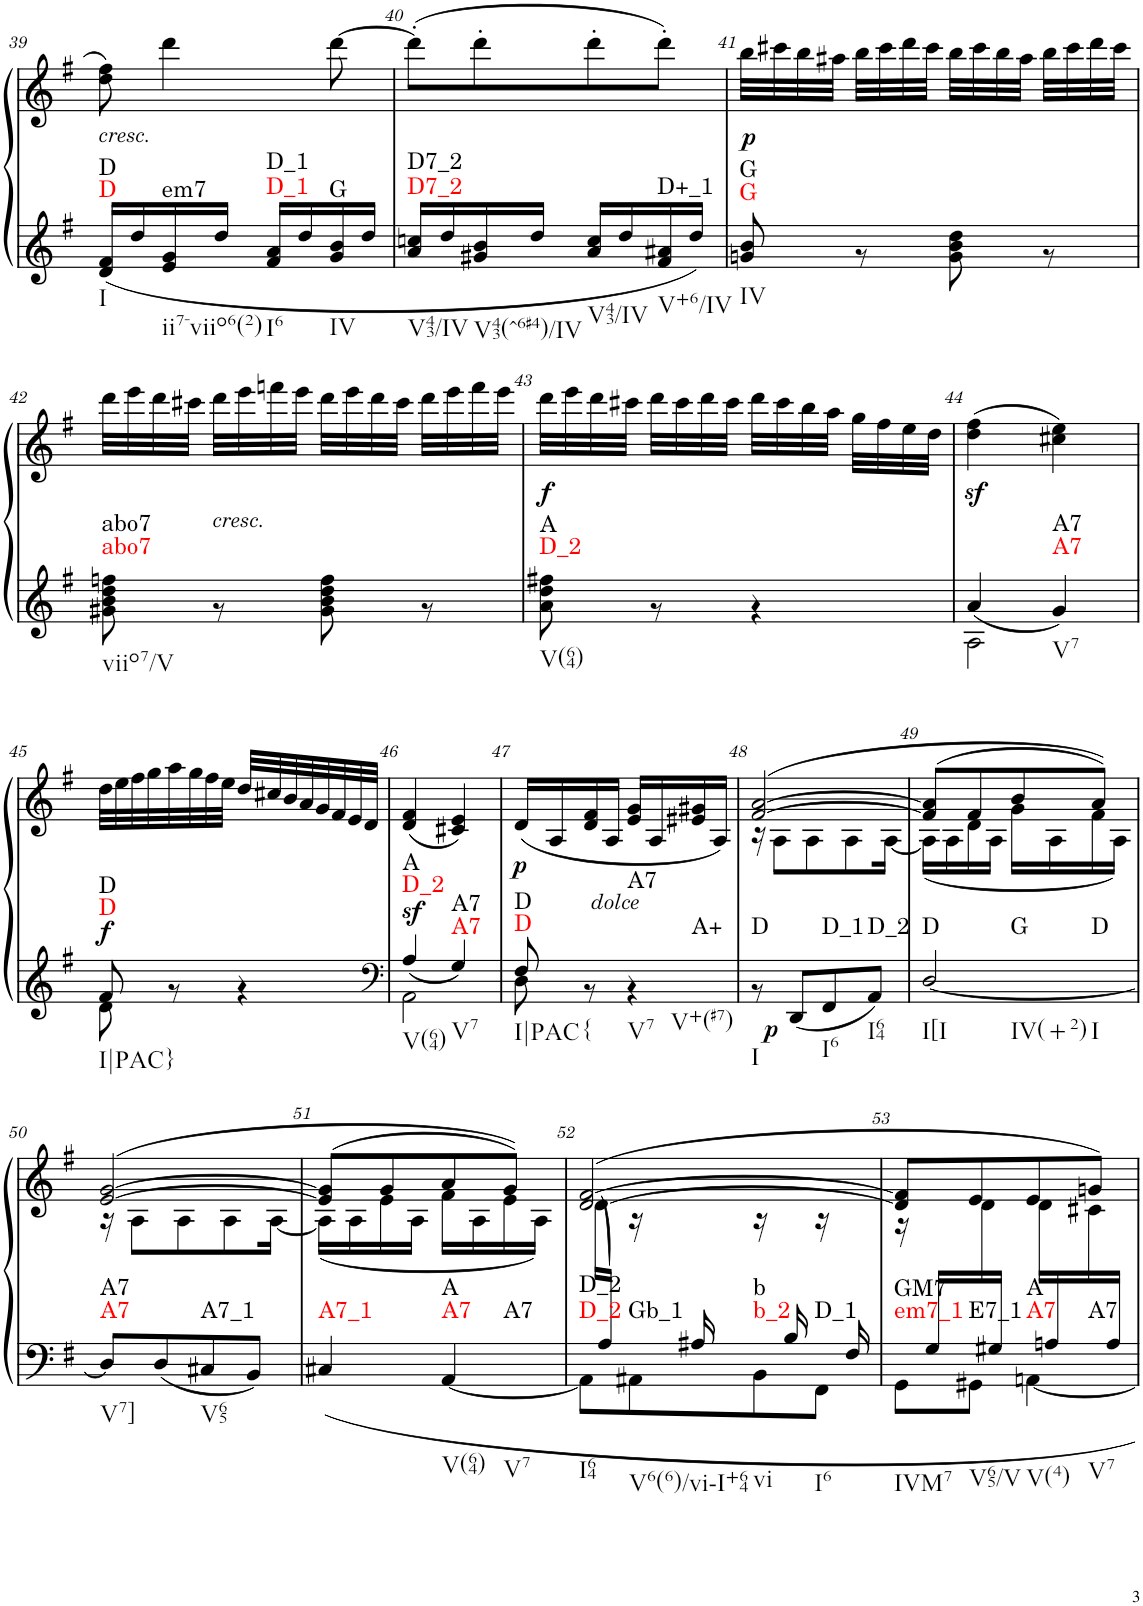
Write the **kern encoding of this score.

**kern	**kern	**dynam	**harte
*part1	*part1	*part1	*part1
*staff2	*staff1	*staff1/2	*
*I"Piano	*	*	*
*I'Pno	*	*	*
!!LO:PB:g=z
*clefG2	*clefG2	*	*
*k[f#]	*k[f#]	*	*
*G:	*G:	*	*
*M2/4	*M2/4	*	*
=39	=39	=39	=39
*^	*	*	*
!	!	!LO:TX:b:i:t=cresc.	!	!LO:H:n=1:kt=D
!	!	!	!	!LO:H:n=2:kt=D
!	!	!	!	!LO:H:n=3:kt=em7
!	!	!	!	!LO:H:n=4:kt=D_1
!	!	!	!	!LO:H:n=5:kt=D_1
!	!	!	!	!LO:H:n=6:kt=G
2ryy	16d/ 16f#/LL	8dd\ 8ff#\	.	N N N N N N
.	16dd/	.	.	.
.	16e/ 16g/	4ddd\	.	.
.	16dd/JJ	.	.	.
.	16f#/ 16a/LL	.	.	.
.	16dd/	.	.	.
.	16g/ 16b/	[8ddd\	.	.
.	16dd/JJ	.	.	.
=40	=40	=40	=40	=40
!	!	!	!	!LO:H:n=1:kt=D7_2
!	!	!	!	!LO:H:n=2:kt=D7_2
!	!	!	!	!LO:H:n=3:kt=D+_1
2ryy	16a/ 16ccn/LL	(8ddd'\L]	.	N N N
.	16dd/	.	.	.
.	16g#X/ 16b/	8ddd'\	.	.
.	16dd/JJ	.	.	.
.	16a/ 16cc/LL	8ddd'\	.	.
.	16dd/	.	.	.
.	16f#/ 16a#X/	8ddd'\J)	.	.
.	16dd/JJ	.	.	.
=41	=41	=41	=41	=41
!	!	!	!LO:DY:b	!LO:H:n=1:kt=G
!	!	!	!	!LO:H:n=2:kt=G
2ryy	8gn/ 8b/	32bb\LLL	p	N N
.	.	32ccc#X\	.	.
.	.	32bb\	.	.
.	.	32aa#X\JJJ	.	.
.	8r	32bb\LLL	.	.
.	.	32ccc#\	.	.
.	.	32ddd\	.	.
.	.	32ccc#\JJJ	.	.
.	8g\ 8b\ 8dd\	32bb\LLL	.	.
.	.	32ccc#\	.	.
.	.	32bb\	.	.
.	.	32aa#\JJJ	.	.
.	8r	32bb\LLL	.	.
.	.	32ccc#\	.	.
.	.	32ddd\	.	.
.	.	32ccc#\JJJ	.	.
!!LO:LB:g=z
=42	=42	=42	=42	=42
!	!	!	!	!LO:H:n=1:kt=abo7
!	!	!	!	!LO:H:n=2:kt=abo7
2ryy	8g#X\ 8b\ 8dd\ 8ffn\	32ddd\LLL	.	N N
.	.	32eee\	.	.
.	.	32ddd\	.	.
.	.	32ccc#X\JJJ	.	.
!	!	!LO:TX:b:i:t=cresc.	!	!
.	8r	32ddd\LLL	.	.
.	.	32eee\	.	.
.	.	32fffn\	.	.
.	.	32eee\JJJ	.	.
.	8g#\ 8b\ 8dd\ 8ff\	32ddd\LLL	.	.
.	.	32eee\	.	.
.	.	32ddd\	.	.
.	.	32ccc#\JJJ	.	.
.	8r	32ddd\LLL	.	.
.	.	32eee\	.	.
.	.	32fff\	.	.
.	.	32eee\JJJ	.	.
=43	=43	=43	=43	=43
!	!	!	!LO:DY:b	!LO:H:n=1:kt=D_2
!	!	!	!	!LO:H:n=2:kt=A
2ryy	8a\ 8dd\ 8ff#X\	32ddd\LLL	f	N N
.	.	32eee\	.	.
.	.	32ddd\	.	.
.	.	32ccc#X\JJJ	.	.
.	8r	32ddd\LLL	.	.
.	.	32ccc#\	.	.
.	.	32ddd\	.	.
.	.	32ccc#\JJJ	.	.
.	4r	32ddd\LLL	.	.
.	.	32ccc#\	.	.
.	.	32bb\	.	.
.	.	32aa\JJJ	.	.
.	.	32gg\LLL	.	.
.	.	32ff#\	.	.
.	.	32ee\	.	.
.	.	32dd\JJJ	.	.
=44	=44	=44	=44	=44
*	*^	*	*	*
!	!	!	!	!	!LO:H:n=1:kt=A7
!	!	!	!	!	!LO:H:n=2:kt=A7
2ryy	4a/	2A\	(4dd\z< 4ff#\z<	.	N N
.	4g/	.	4cc#X\ 4ee\)	.	.
!!LO:LB:g=z
=45	=45	=45	=45	=45	=45
!	!	!	!	!LO:DY:a=2	!LO:H:n=1:kt=D
!	!	!	!	!	!LO:H:n=2:kt=D
2ryy	8f#/	8d\	32dd\LLL	f	N N
.	.	.	32ee\	.	.
.	.	.	32ff#\	.	.
.	.	.	32gg\	.	.
.	8r	4.ryy	32aa\	.	.
.	.	.	32gg\	.	.
.	.	.	32ff#\	.	.
.	.	.	32ee\JJJ	.	.
.	4r	.	32dd/LLL	.	.
.	.	.	32cc#X/	.	.
.	.	.	32b/	.	.
.	.	.	32a/	.	.
.	.	.	32g/	.	.
.	.	.	32f#/	.	.
.	.	.	32e/	.	.
.	.	.	32d/JJJ	.	.
=46	=46	=46	=46	=46	=46
*clefF4	*	*	*	*	*
!	!	!	!	!LO:DY:a=2	!LO:H:n=1:kt=D_2
!	!	!	!	!	!LO:H:n=2:kt=A
!	!	!	!	!	!LO:H:n=3:kt=A7
!	!	!	!	!	!LO:H:n=4:kt=A7
2ryy	4A/	2AA\	(4d/ 4f#/	sf	N N N N
.	4G/	.	4c#X/ 4e/)	.	.
=47	=47	=47	=47	=47	=47
!	!	!	!	!LO:DY:b	!LO:H:n=1:kt=D
!	!	!	!	!	!LO:H:n=2:kt=D
!	!	!	!	!	!LO:H:n=3:kt={
!	!	!	!	!	!LO:H:n=4:kt=A7
!	!	!	!	!	!LO:H:n=5:kt=A+
2ryy	8F#/	8D\	(16d/LL	p	N N N N N
.	.	.	16A/	.	.
.	8r	4.ryy	16d/ 16f#/	.	.
.	.	.	16A/JJ	.	.
!	!	!	!	!LO:DY:a=2	!
.	4r	.	16e/ 16g/LL	other-dynamics	.
.	.	.	16A/	.	.
.	.	.	16e#X/ 16g#X/	.	.
.	.	.	16A/JJ)	.	.
*	*v	*v	*	*	*
=48	=48	=48	=48	=48
*	*	*^	*	*
!	!	!	!	!LO:DY:b=2	!LO:H:n=1:kt=D
!	!	!	!	!	!LO:H:n=2:kt=D_1
!	!	!	!	!	!LO:H:n=3:kt=D_2
2ryy	8r	([2f#/ [2a/	16r	p	N N N
.	.	.	8A\L	.	.
.	8DD/L	.	.	.	.
.	.	.	8A\	.	.
.	8FF#/	.	.	.	.
.	.	.	8A\	.	.
.	8AA/J	.	.	.	.
.	.	.	[16A\Jk	.	.
=49	=49	=49	=49	=49	=49
!	!	!	!	!	!LO:H:n=1:kt=D
!	!	!	!	!	!LO:H:n=2:kt=G
!	!	!	!	!	!LO:H:n=3:kt=D
2ryy	[<2D/	(8f#/] 8a/]L	(16A\LL]	.	N N N
.	.	.	16A\	.	.
.	.	8f#/	16d\	.	.
.	.	.	16A\JJ	.	.
.	.	8b/	16g\LL	.	.
.	.	.	16A\	.	.
.	.	8a/J))	16f#\	.	.
.	.	.	16A\JJ)	.	.
!!LO:LB:g=z	!!
=50	=50	=50	=50	=50	=50
!	!	!	!	!	!LO:H:n=1:kt=A7
!	!	!	!	!	!LO:H:n=2:kt=A7
!	!	!	!	!	!LO:H:n=3:kt=A7_1
2ryy	8D/L]	([2e/ [2g/	16r	.	N N N
.	.	.	8A\L	.	.
.	8D/	.	.	.	.
.	.	.	8A\	.	.
.	8C#X/	.	.	.	.
.	.	.	8A\	.	.
.	8BB/J	.	.	.	.
.	.	.	[16A\Jk	.	.
=51	=51	=51	=51	=51	=51
!	!	!	!	!	!LO:H:n=1:kt=A7_1
!	!	!	!	!	!LO:H:n=2:kt=A7
!	!	!	!	!	!LO:H:n=3:kt=A
!	!	!	!	!	!LO:H:n=4:kt=A7
2ryy	4C#X/	(8e/] 8g/]L	(16A\LL]	.	N N N N
.	.	.	16A\	.	.
.	.	8g/	16e\	.	.
.	.	.	16A\JJ	.	.
.	[<4AA/	8a/	16f#\LL	.	.
.	.	.	16A\	.	.
.	.	8g/J))	16e\	.	.
.	.	.	16A\JJ)	.	.
=52	=52	=52	=52	=52	=52
*	*^	*	*	*	*
!	!	!	!	!	!	!LO:H:n=1:kt=D_2
!	!	!	!	!	!	!LO:H:n=2:kt=D_2
!	!	!	!	!	!	!LO:H:n=3:kt=Gb_1
!	!	!	!	!	!	!LO:H:n=4:kt=b_2
!	!	!	!	!	!	!LO:H:n=5:kt=b
!	!	!	!	!	!	!LO:H:n=6:kt=D_1
16ryy	2ryy	8AA\L]	([2d/ [2f#/	(16d\LL	.	N N N N N N
16A/JJ)	.	.	.	16ryy	.	.
16ryy	.	8AA#X\	.	16r	.	.
16A#X/	.	.	.	16ryy	.	.
16ryy	.	8BB\	.	16r	.	.
16B/	.	.	.	16ryy	.	.
16ryy	.	8FF#\J	.	16r	.	.
16F#/	.	.	.	16ryy	.	.
=53	=53	=53	=53	=53	=53	=53
!	!	!	!	!	!	!LO:H:n=1:kt=em7_1
!	!	!	!	!	!	!LO:H:n=2:kt=GM7
!	!	!	!	!	!	!LO:H:n=3:kt=E7_1
!	!	!	!	!	!	!LO:H:n=4:kt=A7
!	!	!	!	!	!	!LO:H:n=5:kt=A
!	!	!	!	!	!	!LO:H:n=6:kt=A7
16ryy	2ryy	8GG\L	8d/] 8f#/]L	16r	.	N N N N N N
16G/LL	.	.	.	16ryy	.	.
16ryy	.	8GG#X\J	8e/	16d\	.	.
16G#X/JJ	.	.	.	16ryy	.	.
16ryy	.	[4AAn\	8e/	16d\LL	.	.
16An/	.	.	.	16ryy	.	.
16ryy	.	.	8gn/J)	16c#X\	.	.
16A/JJ	.	.	.	16ryy	.	.
*v	*v	*v	*	*	*	*
*	*v	*v	*	*
=	=	=	=
*-	*-	*-	*-
